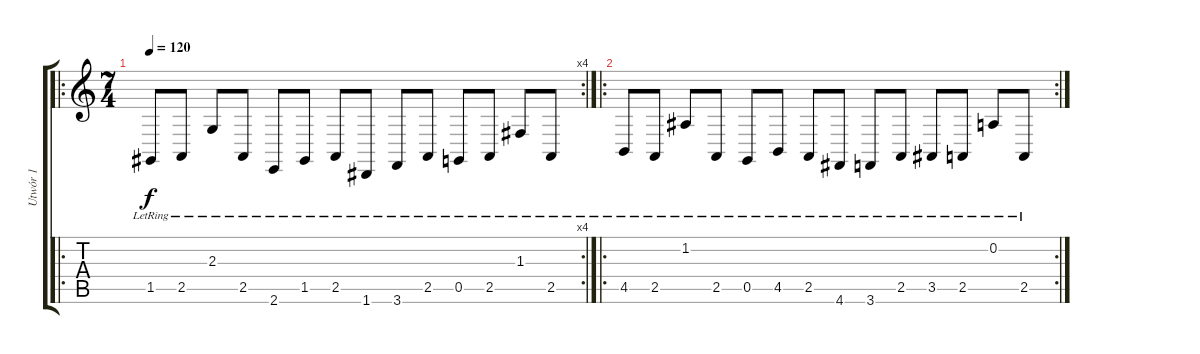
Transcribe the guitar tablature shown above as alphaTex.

\track ("Utwór 1" "Utwór 1") {instrument glockenspiel}
\staff {score tabs}
\tuning (D4 A3 F3 C3 G2 D2) {hide}
\ro
\rc 4
\ts (7 4)
\tempo 120
\clef g2
\ks c
1.5{lr}.8{dy f instrument glockenspiel} 2.5{lr}.8 2.3{lr}.8 2.5{lr}.8 2.6{lr}.8 1.5{lr}.8 2.5{lr}.8 1.6{lr}.8 3.6{lr}.8 2.5{lr}.8 0.5{lr}.8 2.5{lr}.8 1.3{lr}.8 2.5{lr}.8 |
\ro
\rc 2
4.5{lr}.8 2.5{lr}.8 1.2{lr}.8 2.5{lr}.8 0.5{lr}.8 4.5{lr}.8 2.5{lr}.8 4.6{lr}.8 3.6{lr}.8 2.5{lr}.8 3.5{lr}.8 2.5{lr}.8 0.2{lr}.8 2.5{lr}.8
